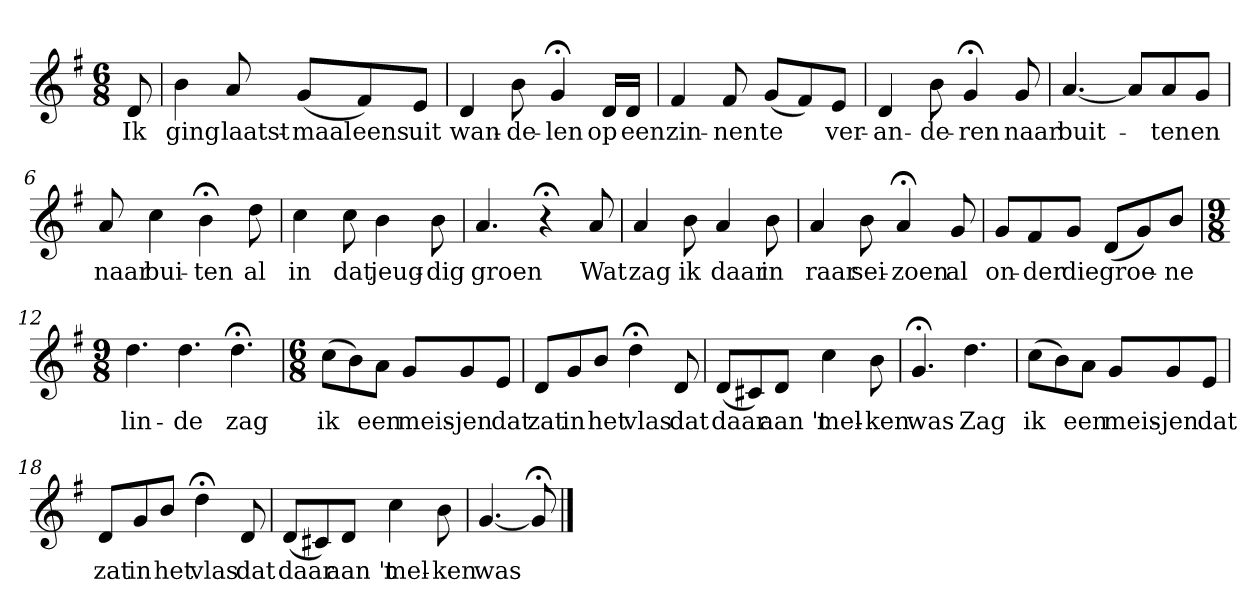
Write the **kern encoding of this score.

**kern	**text
*part1	*part1
*staff1	*staff1
*k[f#]	*
*G:	*
*M6/8	*
*MM120	*
=	=
8d	Ik
=1	=1
4b	ging
8a	laatst-
(8gL	-maal
8f#)	eens
8eJ	uit
=2	=2
4d	wan-
8b	-de-
4g;<	-len
16dLL	op
16dJJ	een
=3	=3
4f#	zin-
8f#	-nen
(8gL	te
8f#)	.
8eJ	ver-
=4	=4
4d	-an-
8b	-de-
4g;<	-ren
8g	naar
=5	=5
[4.a	buit-
8aL]	.
8a	-ten
8gJ	en
=6	=6
8a	naar
4cc	bui-
4b;<	-ten
8dd	al
=7	=7
4cc	in
8cc	dat
4b	jeug-
8b	-dig
=8	=8
4.a	groen
4r;<	.
8a	Wat
=9	=9
4a	zag
8b	ik
4a	daar
8b	in
=10	=10
4a	raar
8b	sei-
4a;<	-zoen
8g	al
=11	=11
8gL	on-
8f#	-der
8gJ	die
(8dL	groe-
8g)	.
8bJ	-ne
=12	=12
*M9/8	*
4.dd	lin-
4.dd	-de
4.dd;<	zag
=13	=13
*M6/8	*
(8ccL	ik
8b)	.
8aJ	een
8gL	meis-
8g	-jen
8eJ	dat
=14	=14
8dL	zat
8g	in
8bJ	het
4dd;<	vlas
8d	dat
=15	=15
(8dL	daar
8c#X)	.
8dJ	aan 't
4cc	mel-
8b	-ken
=16	=16
4.g;<	was
4.dd	Zag
=17	=17
(8ccL	ik
8b)	.
8aJ	een
8gL	meis-
8g	-jen
8eJ	dat
=18	=18
8dL	zat
8g	in
8bJ	het
4dd;<	vlas
8d	dat
=19	=19
(8dL	daar
8c#X)	.
8dJ	aan 't
4cc	mel-
8b	-ken
=20	=20
[4.g	was
8g;<]	.
==	==
*-	*-
